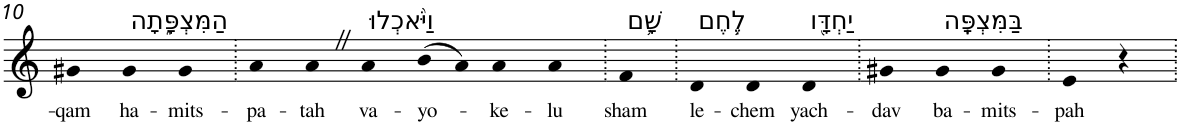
**kern	**text
*part1	*part1
*staff1	*staff1
*I"Piano	*
*I'Pno	*
!!LO:PB:g=z
*clefG2	*
*k[]	*
=10	=10
!	!LO:LY:b
4g#X	-qam
!LO:TX:a:t=הַמִּצְפָּ֑תָה	!
!	!LO:LY:b
4g#	ha-
!	!LO:LY:b
4g#	-mits-
=11.	=11.
!	!LO:LY:b
4a	-pa-
!	!LO:LY:b
4aZ	-tah
!LO:TX:a:t=וַיֹּ֨אכְלוּ	!
!	!LO:LY:b
4a	va-
!	!LO:LY:b
(>8b	-yo-
8a)	.
!	!LO:LY:b
4a	-ke-
!	!LO:LY:b
4a	-lu
=12.	=12.
!LO:TX:a:t=שָׁ֥ם	!
!	!LO:LY:b
4f	sham
=13.	=13.
!LO:TX:a:t=לֶ֛חֶם	!
!	!LO:LY:b
4d	le-
!	!LO:LY:b
4d	-chem
!LO:TX:a:t=יַחְדָּ֖ו	!
!	!LO:LY:b
4d	yach-
=14.	=14.
!	!LO:LY:b
4g#X	-dav
!LO:TX:a:t=בַּמִּצְפָּֽה	!
!	!LO:LY:b
4g#	ba-
!	!LO:LY:b
4g#	-mits-
=15.	=15.
!	!LO:LY:b
4e	-pah
4r	.
=.	=.
*-	*-
